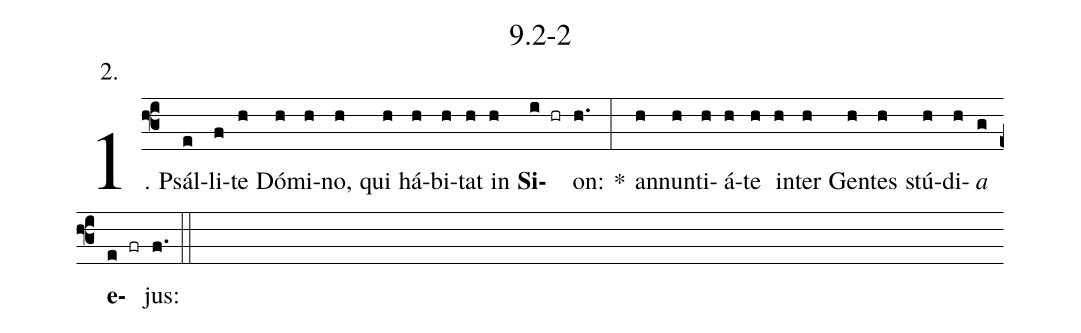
name: 9.2-2;
annotation: 2.;
%%
(f3)1. Psál(e)li(f)te(h) Dó(h)mi(h)no,(h) qui(h) há(h)bi(h)tat(h) in(h) <b>Si</b>(i hr)on:(h.) *(:) an(h)nun(h)ti(h)á(h)te(h) in(h)ter(h) Gen(h)tes(h) stú(h)di(h)<i>a</i>(g) <b>e</b>(e fr)jus:(f.) (::)


%E(h) u(h) o(h) u(g) a(e) e.(f.) (::)
